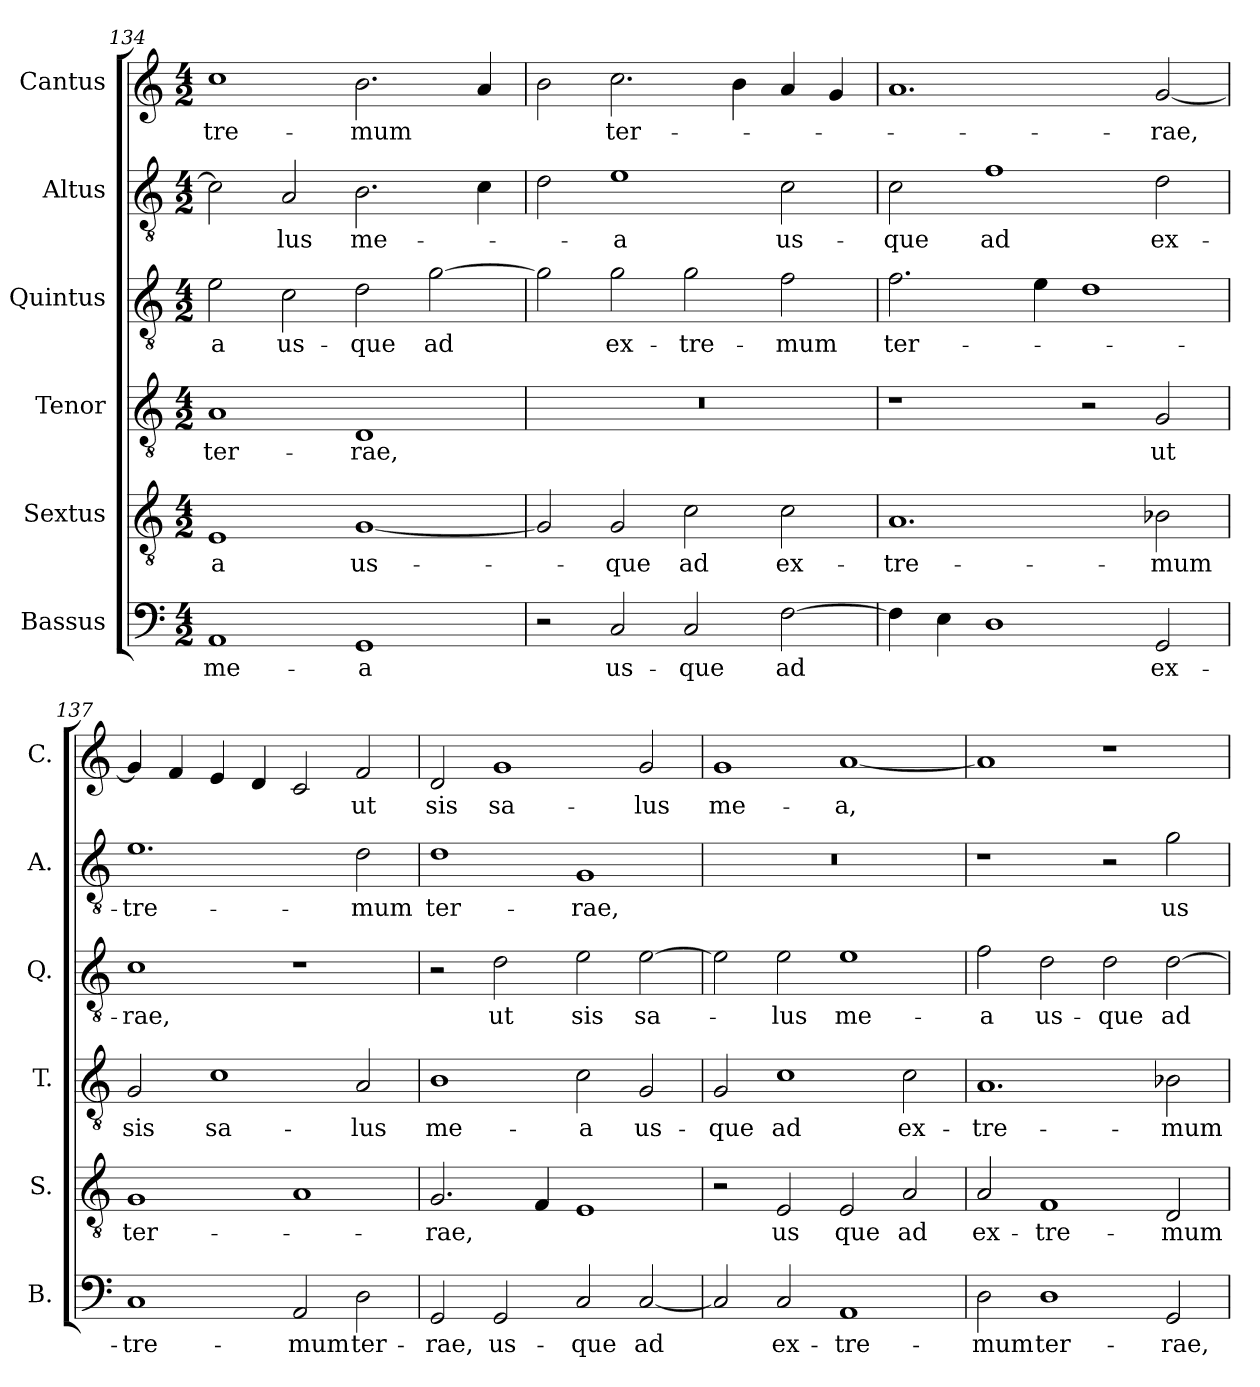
**kern	**text	**kern	**text	**kern	**text	**kern	**text	**kern	**text	**kern	**text
*part6	*part6	*part5	*part5	*part4	*part4	*part3	*part3	*part2	*part2	*part1	*part1
*staff6	*staff6	*staff5	*staff5	*staff4	*staff4	*staff3	*staff3	*staff2	*staff2	*staff1	*staff1
*I"Bassus	*	*I"Sextus	*	*I"Tenor	*	*I"Quintus	*	*I"Altus	*	*I"Cantus	*
*I'B.	*	*I'S.	*	*I'T.	*	*I'Q.	*	*I'A.	*	*I'C.	*
*clefF4	*	*clefGv2	*	*clefGv2	*	*clefGv2	*	*clefGv2	*	*clefG2	*
*k[]	*	*k[]	*	*k[]	*	*k[]	*	*k[]	*	*k[]	*
*M4/2	*	*M4/2	*	*M4/2	*	*M4/2	*	*M4/2	*	*M4/2	*
=134	=134	=134	=134	=134	=134	=134	=134	=134	=134	=134	=134
1AA	me-	1E	-a	1A	ter-	2e\	-a	2c\]	.	1cc	-tre-
.	.	.	.	.	.	2c\	us-	2A/	-lus	.	.
1GG	-a	[1G	us-	1D	-rae,	2d\	-que	2.B\	me-	2.b\	-mum
.	.	.	.	.	.	[2g\	ad	.	.	.	.
.	.	.	.	.	.	.	.	4c\	.	4a/	.
=135	=135	=135	=135	=135	=135	=135	=135	=135	=135	=135	=135
2r	.	2G/]	.	0r	.	2g\]	.	2d\	.	2b\	.
2C/	us-	2G/	-que	.	.	2g\	ex-	1e	-a	2.cc\	ter-
2C/	-que	2c\	ad	.	.	2g\	-tre-	.	.	.	.
.	.	.	.	.	.	.	.	.	.	4b\	.
[2F\	ad	2c\	ex-	.	.	2f\	-mum	2c\	us-	4a/	.
.	.	.	.	.	.	.	.	.	.	4g/	.
=136	=136	=136	=136	=136	=136	=136	=136	=136	=136	=136	=136
4F\]	.	1.A	-tre-	1r	.	2.f\	ter-	2c\	-que	1.a	.
4E\	.	.	.	.	.	.	.	.	.	.	.
1D	.	.	.	.	.	.	.	1f	ad	.	.
.	.	.	.	.	.	4e\	.	.	.	.	.
.	.	.	.	2r	.	1d	.	.	.	.	.
2GG/	ex-	2B-X\	-mum	2G/	ut	.	.	2d\	ex-	[2g/	-rae,
=137	=137	=137	=137	=137	=137	=137	=137	=137	=137	=137	=137
1C	-tre-	1G	ter-	2G/	sis	1c	-rae,	1.e	-tre-	4g/]	.
.	.	.	.	.	.	.	.	.	.	4f/	.
.	.	.	.	1c	sa-	.	.	.	.	4e/	.
.	.	.	.	.	.	.	.	.	.	4d/	.
2AA/	-mum	1A	.	.	.	1r	.	.	.	2c/	.
2D\	ter-	.	.	2A/	-lus	.	.	2d\	-mum	2f/	ut
=138	=138	=138	=138	=138	=138	=138	=138	=138	=138	=138	=138
2GG/	-rae,	2.G/	-rae,	1B	me-	2r	.	1d	ter-	2d/	sis
2GG/	us-	.	.	.	.	2d\	ut	.	.	1g	sa-
.	.	4F/	.	.	.	.	.	.	.	.	.
2C/	-que	1E	.	2c\	-a	2e\	sis	1G	-rae,	.	.
[2C/	ad	.	.	2G/	us-	[2e\	sa-	.	.	2g/	-lus
=139	=139	=139	=139	=139	=139	=139	=139	=139	=139	=139	=139
2C/]	.	2r	.	2G/	-que	2e\]	.	0r	.	1g	me-
2C/	ex-	2E/	us	1c	ad	2e\	-lus	.	.	.	.
1AA	-tre-	2E/	que	.	.	1e	me-	.	.	[1a	-a,
.	.	2A/	ad	2c\	ex-	.	.	.	.	.	.
!!LO:LB:g=z
=140	=140	=140	=140	=140	=140	=140	=140	=140	=140	=140	=140
2D\	-mum	2A/	ex-	1.A	-tre-	2f\	-a	1r	.	1a]	.
1D	ter-	1F	-tre-	.	.	2d\	us-	.	.	.	.
.	.	.	.	.	.	2d\	-que	2r	.	1r	.
2GG/	-rae,	2D/	-mum	2B-X\	-mum	[2d\	ad	2g\	us-	.	.
=	=	=	=	=	=	=	=	=	=	=	=
*-	*-	*-	*-	*-	*-	*-	*-	*-	*-	*-	*-
